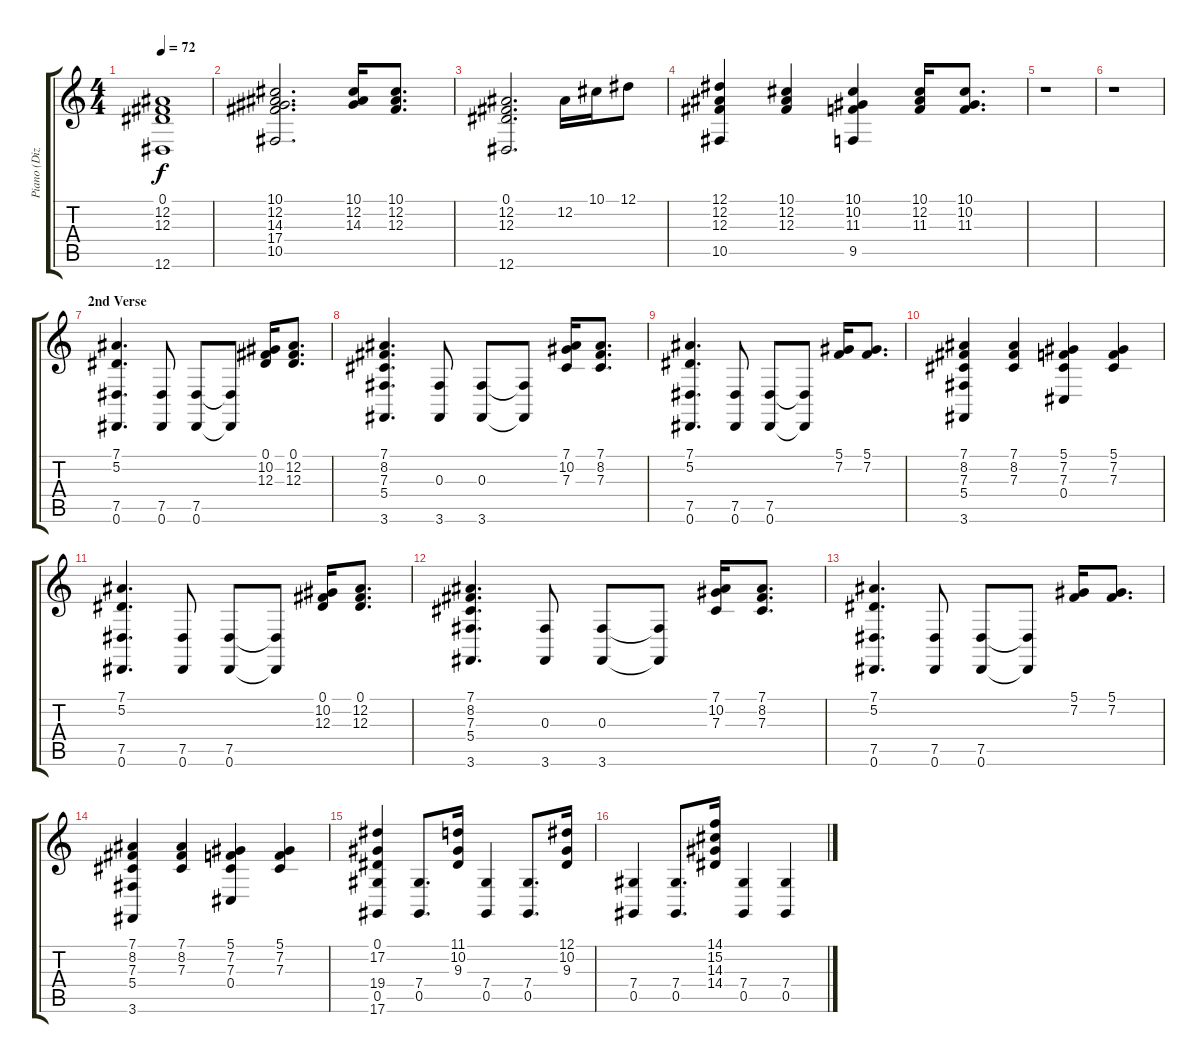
\track ("Piano (Dizzy)" "Piano (Diz") {instrument brightacousticpiano}
\staff {score tabs}
\tuning (Eb4 Bb3 Gb3 Db3 Ab2 Eb2) {hide}
\ts (4 4)
\tempo 72
\clef g2
\ks c
(0.1 12.2 12.3 12.6).1{dy f} |
(10.1 12.2 14.3 17.4 10.5).2{d} (10.1 12.2 14.3).16 (10.1 12.2 12.3).8{d} |
(0.1 12.2 12.3 12.6).2{d} 12.2.16 10.1.16 12.1.8 |
(12.1 12.2 12.3 10.5).4 (10.1 12.2 12.3).4 (10.1 10.2 11.3 9.5).4 (10.1 12.2 11.3).16 (10.1 10.2 11.3).8{d} |
r.1 |
r.1 |
\section ("" "2nd Verse")
(7.1 5.2 7.5 0.6).4{d} (7.5 0.6).8 (7.5 0.6).8 (7.5{t} 0.6{t}).8 (0.1 10.2 12.3).16 (0.1 12.2 12.3).8{d} |
(7.1 8.2 7.3 5.4 3.6).4{d} (0.3 3.6).8 (0.3 3.6).8 (0.3{t} 3.6{t}).8 (7.1 10.2 7.3).16 (7.1 8.2 7.3).8{d} |
(7.1 5.2 7.5 0.6).4{d} (7.5 0.6).8 (7.5 0.6).8 (7.5{t} 0.6{t}).8 (5.1 7.2).16 (5.1 7.2).8{d} |
(7.1 8.2 7.3 5.4 3.6).4 (7.1 8.2 7.3).4 (5.1 7.2 7.3 0.4).4 (5.1 7.2 7.3).4 |
(7.1 5.2 7.5 0.6).4{d} (7.5 0.6).8 (7.5 0.6).8 (7.5{t} 0.6{t}).8 (0.1 10.2 12.3).16 (0.1 12.2 12.3).8{d} |
(7.1 8.2 7.3 5.4 3.6).4{d} (0.3 3.6).8 (0.3 3.6).8 (0.3{t} 3.6{t}).8 (7.1 10.2 7.3).16 (7.1 8.2 7.3).8{d} |
(7.1 5.2 7.5 0.6).4{d} (7.5 0.6).8 (7.5 0.6).8 (7.5{t} 0.6{t}).8 (5.1 7.2).16 (5.1 7.2).8{d} |
(7.1 8.2 7.3 5.4 3.6).4 (7.1 8.2 7.3).4 (5.1 7.2 7.3 0.4).4 (5.1 7.2 7.3).4 |
(0.1 17.2 19.4 0.5 17.6).4 (7.4 0.5).8{d} (11.1 10.2 9.3).16 (7.4 0.5).4 (7.4 0.5).8{d} (12.1 10.2 9.3).16 |
(7.4 0.5).4 (7.4 0.5).8{d} (14.1 15.2 14.3 14.4).16 (7.4 0.5).4 (7.4 0.5).4
